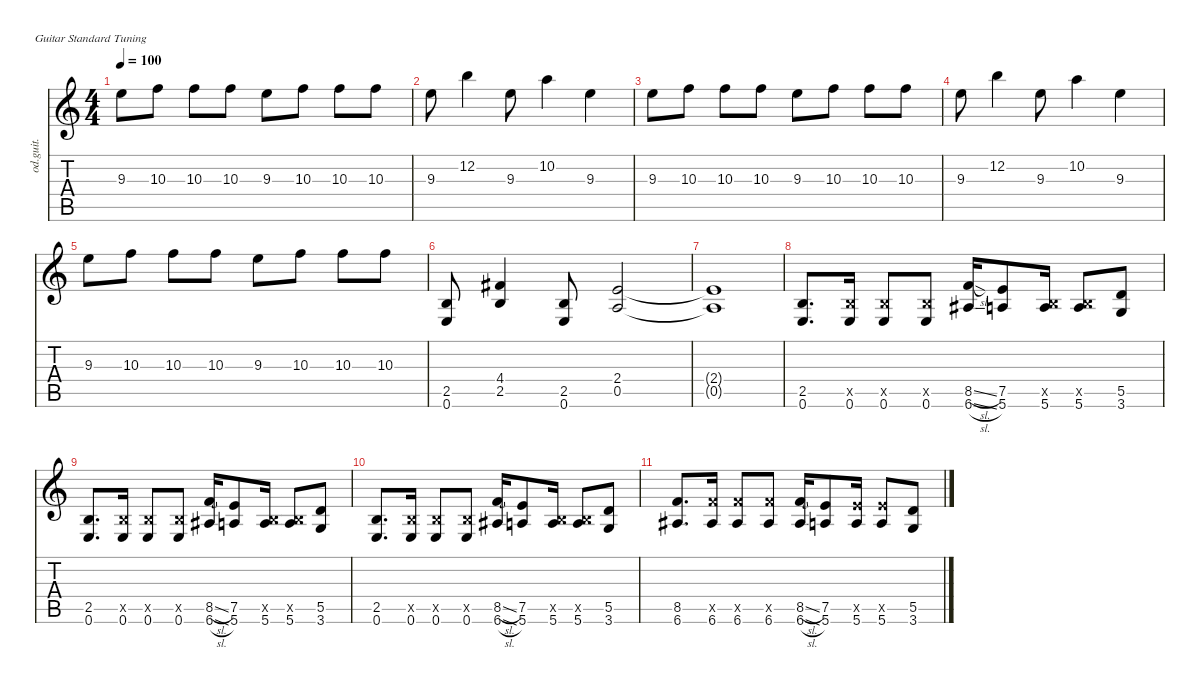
\defaultSystemsLayout 4
\hideDynamics
\bracketExtendMode nobrackets
\otherSystemsTrackNameOrientation horizontal
\track ("Overdriven Guitar" "od.guit.") {instrument overdrivenguitar}
\staff {score tabs}
\tuning (E4 B3 G3 D3 A2 E2)
\ts (4 4)
\tempo 100
\clef g2
\ks c
9.3.8{dy mf beam Down} 10.3.8{beam Down} 10.3.8{beam Down} 10.3.8{beam Down} 9.3.8{beam Down} 10.3.8{beam Down} 10.3.8{beam Down} 10.3.8{beam Down} |
9.3.8{beam Down} 12.2.4{beam Down} 9.3.8{beam Down} 10.2.4{beam Down} 9.3.4{beam Down} |
9.3.8{beam Down} 10.3.8{beam Down} 10.3.8{beam Down} 10.3.8{beam Down} 9.3.8{beam Down} 10.3.8{beam Down} 10.3.8{beam Down} 10.3.8{beam Down} |
9.3.8{beam Down} 12.2.4{beam Down} 9.3.8{beam Down} 10.2.4{beam Down} 9.3.4{beam Down} |
9.3.8{beam Down} 10.3.8{beam Down} 10.3.8{beam Down} 10.3.8{beam Down} 9.3.8{beam Down} 10.3.8{beam Down} 10.3.8{beam Down} 10.3.8{beam Down} |
(0.6 2.5).8{beam Up} (2.5 4.4{acc #}).4{beam Up} (0.6 2.5).8{beam Up} (0.5 2.4).2{beam Up} |
(0.5{t} 2.4{t}).1{beam Up} |
(0.6 2.5).8{d beam Up} (0.6 2.5{x}).16{beam Up} (0.6 2.5{x}).8{beam Up} (0.6 2.5{x}).8{beam Up} (6.6{sl acc #} 8.5{sl}).16{beam Up} (5.6 7.5).8{beam Up} (5.6 2.5{x}).16{beam Up} (5.6 2.5{x}).8{beam Up} (3.6 5.5).8{beam Up} |
(0.6 2.5).8{d beam Up} (0.6 2.5{x}).16{beam Up} (0.6 2.5{x}).8{beam Up} (0.6 2.5{x}).8{beam Up} (6.6{sl acc #} 8.5{sl}).16{beam Up} (5.6 7.5).8{beam Up} (5.6 2.5{x}).16{beam Up} (5.6 2.5{x}).8{beam Up} (3.6 5.5).8{beam Up} |
(0.6 2.5).8{d beam Up} (0.6 2.5{x}).16{beam Up} (0.6 2.5{x}).8{beam Up} (0.6 2.5{x}).8{beam Up} (6.6{sl acc #} 8.5{sl}).16{beam Up} (5.6 7.5).8{beam Up} (5.6 2.5{x}).16{beam Up} (5.6 2.5{x}).8{beam Up} (3.6 5.5).8{beam Up} |
(6.6{acc #} 8.5).8{d beam Up} (6.6{acc #} 8.5{x}).16{beam Up} (6.6{acc #} 8.5{x}).8{beam Up} (6.6{acc #} 8.5{x}).8{beam Up} (6.6{sl acc #} 8.5{sl}).16{beam Up} (5.6 7.5).8{beam Up} (5.6 7.5{x}).16{beam Up} (5.6 7.5{x}).8{beam Up} (3.6 5.5).8{beam Up}
